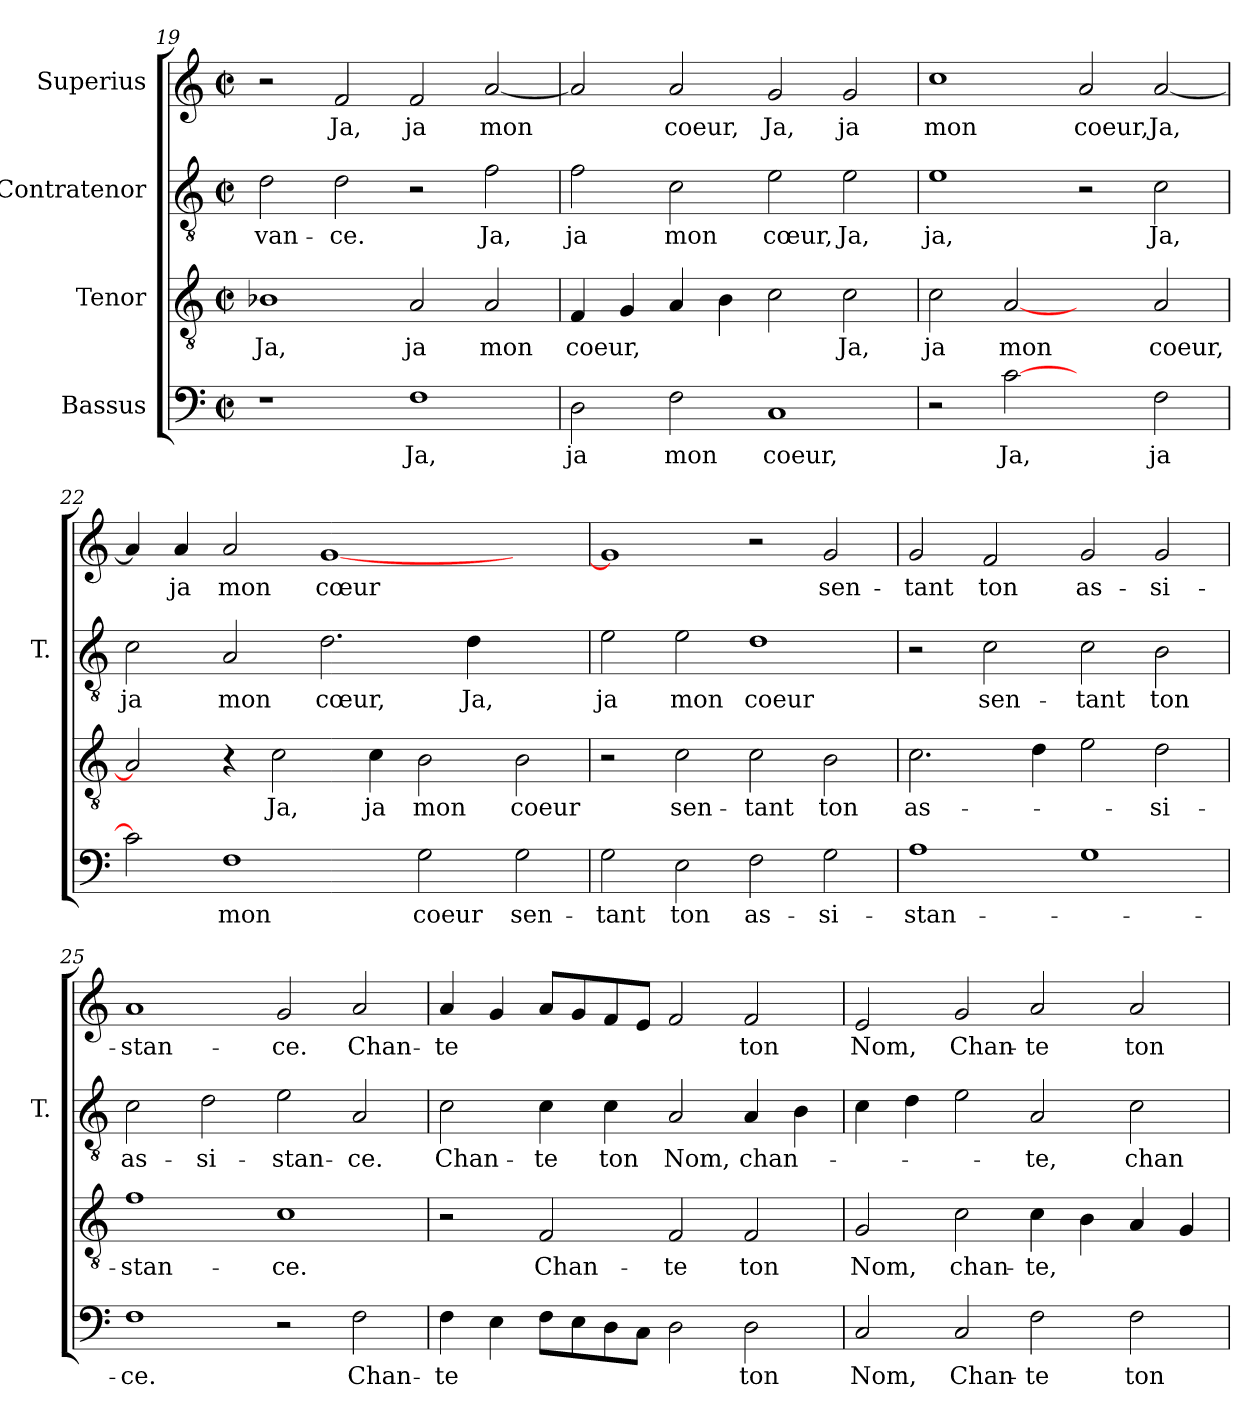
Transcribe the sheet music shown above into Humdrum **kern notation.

**kern	**text	**kern	**text	**kern	**text	**kern	**text
*part4	*part4	*part3	*part3	*part2	*part2	*part1	*part1
*staff4	*staff4	*staff3	*staff3	*staff2	*staff2	*staff1	*staff1
*I"Bassus	*	*I"Tenor	*	*I"Contratenor	*	*I"Superius	*
*	*	*	*	*I'T.	*	*	*
!!LO:PB:g=z
*clefF4	*	*clefGv2	*	*clefGv2	*	*clefG2	*
*k[]	*	*k[]	*	*k[]	*	*k[]	*
*C:	*	*C:	*	*C:	*	*C:	*
*M2/2	*	*M2/2	*	*M2/2	*	*M2/2	*
*met(c|)	*	*met(c|)	*	*met(c|)	*	*met(c|)	*
=19	=19	=19	=19	=19	=19	=19	=19
1r	.	1B-X\	Ja,	2d\	-van-	2r	.
.	.	.	.	2d\	-ce.	2f/	Ja,
1F\	Ja,	2A/	ja	2r	.	2f/	ja
.	.	2A/	mon	2f\	Ja,	[2a/	mon
=20	=20	=20	=20	=20	=20	=20	=20
2D\	ja	4F/	coeur,	2f\	ja	2a/]	.
.	.	4G/	.	.	.	.	.
2F\	mon	4A/	.	2c\	mon	2a/	coeur,
.	.	4B\	.	.	.	.	.
1C/	coeur,	2c\	.	2e\	cœur,	2g/	Ja,
.	.	2c\	Ja,	2e\	Ja,	2g/	ja
=21	=21	=21	=21	=21	=21	=21	=21
2r	.	2c\	ja	1e\	ja,	1cc\	mon
[2c\	Ja,	[2A/	mon	.	.	.	.
2ryy	.	2ryy	.	2r	.	2a/	coeur,
2F\	ja	2A/	coeur,	2c\	Ja,	[2a/	Ja,
=22	=22	=22	=22	=22	=22	=22	=22
2c\]	.	2A/]	.	2c\	ja	4a/]	.
.	.	.	.	.	.	4a/	ja
1F\	mon	4r	.	2A/	mon	2a/	mon
.	.	2c\	Ja,	.	.	.	.
.	.	.	.	2.d\	cœur,	[1g/	cœur
.	.	4c\	ja	.	.	.	.
2G\	coeur	2B\	mon	.	.	.	.
.	.	.	.	4d\	Ja,	.	.
2G\	sen-	2B\	coeur	2ryy	.	2ryy	.
=23	=23	=23	=23	=23	=23	=23	=23
2G\	-tant	2r	.	2e\	ja	1g/]	.
2E\	ton	2c\	sen-	2e\	mon	.	.
2F\	as-	2c\	-tant	1d\	coeur	2r	.
2G\	-si-	2B\	ton	.	.	2g/	sen-
!!LO:LB:g=z
=24	=24	=24	=24	=24	=24	=24	=24
1A\	-stan-	2.c\	as-	2r	.	2g/	-tant
.	.	.	.	2c\	sen-	2f/	ton
.	.	4d\	.	.	.	.	.
1G\	.	2e\	.	2c\	-tant	2g/	as-
.	.	2d\	-si-	2B\	ton	2g/	-si-
=25	=25	=25	=25	=25	=25	=25	=25
1F\	-ce.	1f\	-stan-	2c\	as-	1a/	-stan-
.	.	.	.	2d\	-si-	.	.
2r	.	1c\	-ce.	2e\	-stan-	2g/	-ce.
2F\	Chan-	.	.	2A/	-ce.	2a/	Chan-
=26	=26	=26	=26	=26	=26	=26	=26
4F\	-te	2r	.	2c\	Chan-	4a/	-te
4E\	.	.	.	.	.	4g/	.
8F\L	.	2F/	Chan-	4c\	-te	8a/L	.
8E\	.	.	.	.	.	8g/	.
8D\	.	.	.	4c\	ton	8f/	.
8C\J	.	.	.	.	.	8e/J	.
2D\	.	2F/	-te	2A/	Nom,	2f/	.
2D\	ton	2F/	ton	4A/	chan-	2f/	ton
.	.	.	.	4B\	.	.	.
=27	=27	=27	=27	=27	=27	=27	=27
2C/	Nom,	2G/	Nom,	4c\	.	2e/	Nom,
.	.	.	.	4d\	.	.	.
2C/	Chan-	2c\	chan-	2e\	.	2g/	Chan-
2F\	-te	4c\	-te,	2A/	-te,	2a/	-te
.	.	4B\	.	.	.	.	.
2F\	ton	4A/	.	2c\	chan-	2a/	ton
.	.	4G/	.	.	.	.	.
=	=	=	=	=	=	=	=
*-	*-	*-	*-	*-	*-	*-	*-
